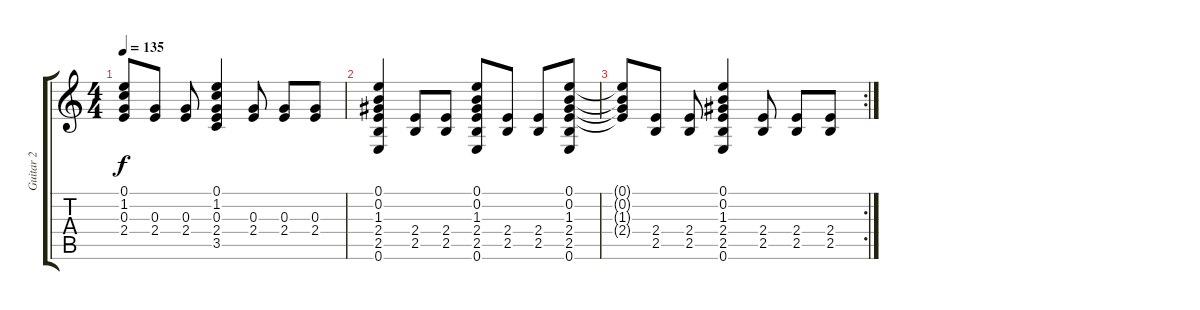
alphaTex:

\track ("Guitar 2" "Guitar 2") {instrument acousticguitarsteel}
\staff {score tabs}
\tuning (E4 B3 G3 D3 A2 E2) {hide}
\ts (4 4)
\tempo 135
\clef g2
\ks c
(0.1{t} 1.2{t} 0.3{t} 2.4{t}).8{dy f} (0.3 2.4).8 (0.3 2.4).8 (0.1 1.2 0.3 2.4 3.5).4 (0.3 2.4).8 (0.3 2.4).8 (0.3 2.4).8 |
(0.1 0.2 1.3 2.4 2.5 0.6).4 (2.4 2.5).8 (2.4 2.5).8 (0.1 0.2 1.3 2.4 2.5 0.6).8 (2.4 2.5).8 (2.4 2.5).8 (0.1 0.2 1.3 2.4 2.5 0.6).8 |
\rc 2
(0.1{t} 0.2{t} 1.3{t} 2.4{t}).8 (2.4 2.5).8 (2.4 2.5).8 (0.1 0.2 1.3 2.4 2.5 0.6).4 (2.4 2.5).8 (2.4 2.5).8 (2.4 2.5).8
